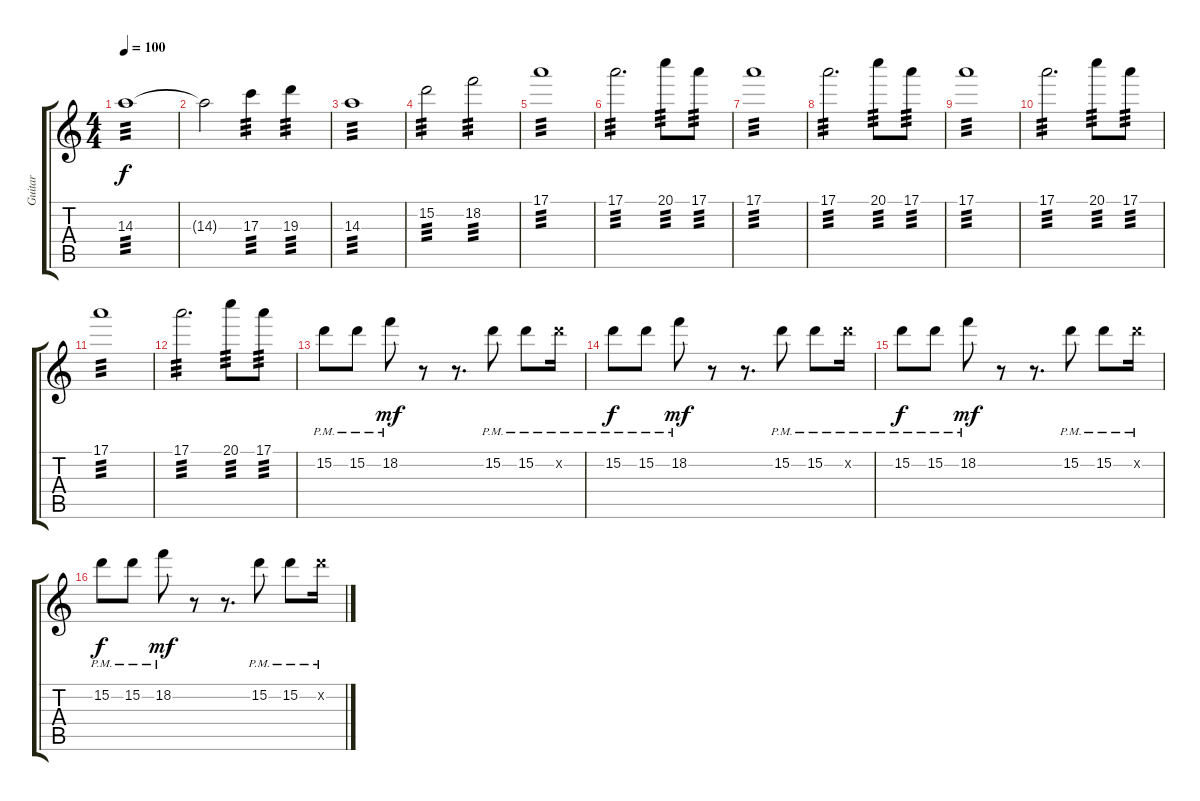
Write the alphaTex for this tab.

\track ("Guitar " "Guitar ") {instrument electricguitarclean}
\staff {score tabs}
\tuning (E4 B3 G3 D3 A2 E2) {hide}
\ts (4 4)
\tempo 100
\clef g2
\ks c
14.3.1{tp 3 dy f} |
14.3{t}.2 17.3.4{tp 3} 19.3.4{tp 3} |
14.3.1{tp 3} |
15.2.2{tp 3} 18.2.2{tp 3} |
17.1.1{tp 3} |
17.1.2{d tp 3} 20.1.8{tp 3} 17.1.8{tp 3} |
17.1.1{tp 3} |
17.1.2{d tp 3} 20.1.8{tp 3} 17.1.8{tp 3} |
17.1.1{tp 3} |
17.1.2{d tp 3} 20.1.8{tp 3} 17.1.8{tp 3} |
17.1.1{tp 3} |
17.1.2{d tp 3} 20.1.8{tp 3} 17.1.8{tp 3} |
15.2{pm}.8{instrument electricguitarclean} 15.2{pm}.8 18.2{pm}.8{dy mf} r.8 r.8{d} 15.2{pm}.8 15.2{pm}.8 15.2{pm x}.16 |
15.2{pm}.8{dy f} 15.2{pm}.8 18.2{pm}.8{dy mf} r.8 r.8{d} 15.2{pm}.8 15.2{pm}.8 15.2{pm x}.16 |
15.2{pm}.8{dy f} 15.2{pm}.8 18.2{pm}.8{dy mf} r.8 r.8{d} 15.2{pm}.8 15.2{pm}.8 15.2{pm x}.16 |
15.2{pm}.8{dy f} 15.2{pm}.8 18.2{pm}.8{dy mf} r.8 r.8{d} 15.2{pm}.8 15.2{pm}.8 15.2{pm x}.16
